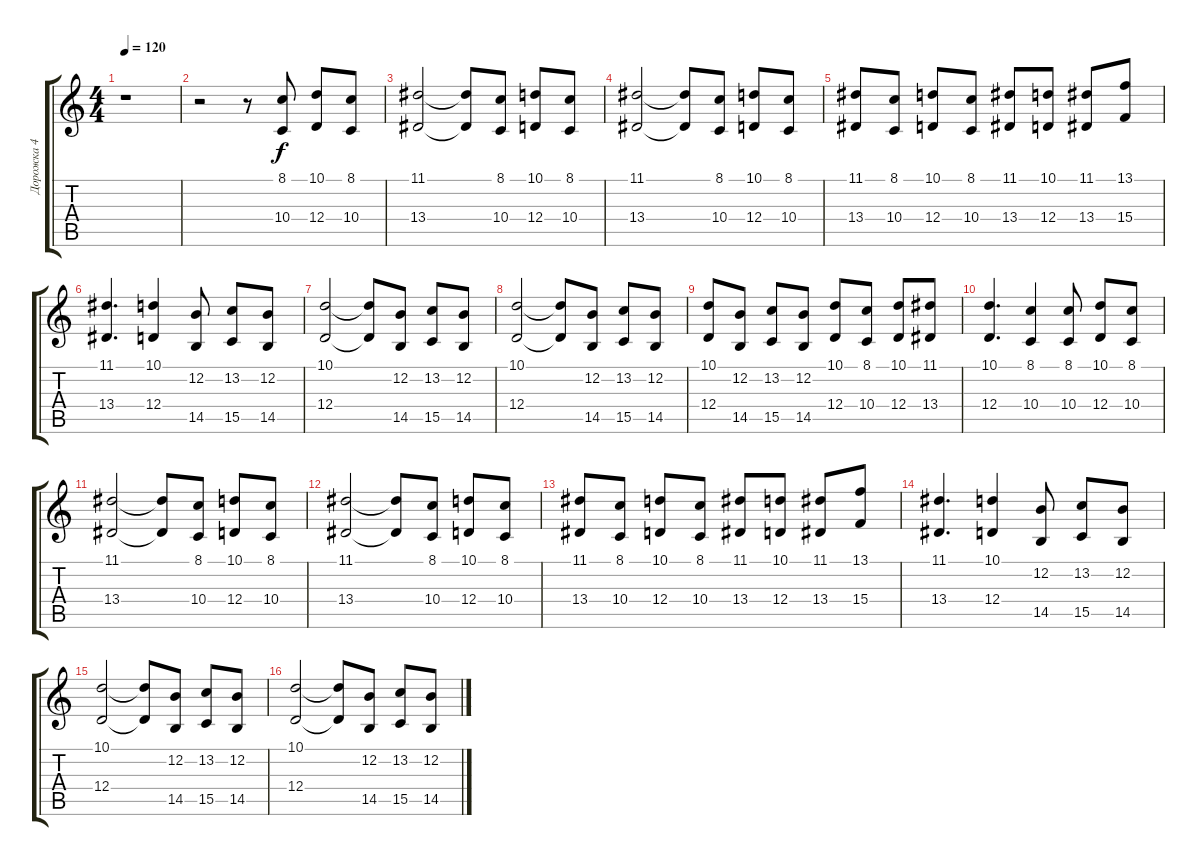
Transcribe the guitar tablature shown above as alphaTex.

\track ("Дорожка 4" "Дорожка 4") {instrument tremolostrings}
\staff {score tabs}
\tuning (E4 B3 G3 D3 A2 E2) {hide}
\ts (4 4)
\tempo 120
\clef g2
\ks c
r.1{dy f} |
r.2 r.8 (8.1 10.4).8 (10.1 12.4).8 (8.1 10.4).8 |
(11.1 13.4).2 (11.1{t} 13.4{t}).8 (8.1 10.4).8 (10.1 12.4).8 (8.1 10.4).8 |
(11.1 13.4).2 (11.1{t} 13.4{t}).8 (8.1 10.4).8 (10.1 12.4).8 (8.1 10.4).8 |
(11.1 13.4).8 (8.1 10.4).8 (10.1 12.4).8 (8.1 10.4).8 (11.1 13.4).8 (10.1 12.4).8 (11.1 13.4).8 (13.1 15.4).8 |
(11.1 13.4).4{d} (10.1 12.4).4 (12.2 14.5).8 (13.2 15.5).8 (12.2 14.5).8 |
(10.1 12.4).2 (10.1{t} 12.4{t}).8 (12.2 14.5).8 (13.2 15.5).8 (12.2 14.5).8 |
(10.1 12.4).2 (10.1{t} 12.4{t}).8 (12.2 14.5).8 (13.2 15.5).8 (12.2 14.5).8 |
(10.1 12.4).8 (12.2 14.5).8 (13.2 15.5).8 (12.2 14.5).8 (10.1 12.4).8 (8.1 10.4).8 (10.1 12.4).8 (11.1 13.4).8 |
(10.1 12.4).4{d} (8.1 10.4).4 (8.1 10.4).8 (10.1 12.4).8 (8.1 10.4).8 |
(11.1 13.4).2 (11.1{t} 13.4{t}).8 (8.1 10.4).8 (10.1 12.4).8 (8.1 10.4).8 |
(11.1 13.4).2 (11.1{t} 13.4{t}).8 (8.1 10.4).8 (10.1 12.4).8 (8.1 10.4).8 |
(11.1 13.4).8 (8.1 10.4).8 (10.1 12.4).8 (8.1 10.4).8 (11.1 13.4).8 (10.1 12.4).8 (11.1 13.4).8 (13.1 15.4).8 |
(11.1 13.4).4{d} (10.1 12.4).4 (12.2 14.5).8 (13.2 15.5).8 (12.2 14.5).8 |
(10.1 12.4).2 (10.1{t} 12.4{t}).8 (12.2 14.5).8 (13.2 15.5).8 (12.2 14.5).8 |
(10.1 12.4).2 (10.1{t} 12.4{t}).8 (12.2 14.5).8 (13.2 15.5).8 (12.2 14.5).8
